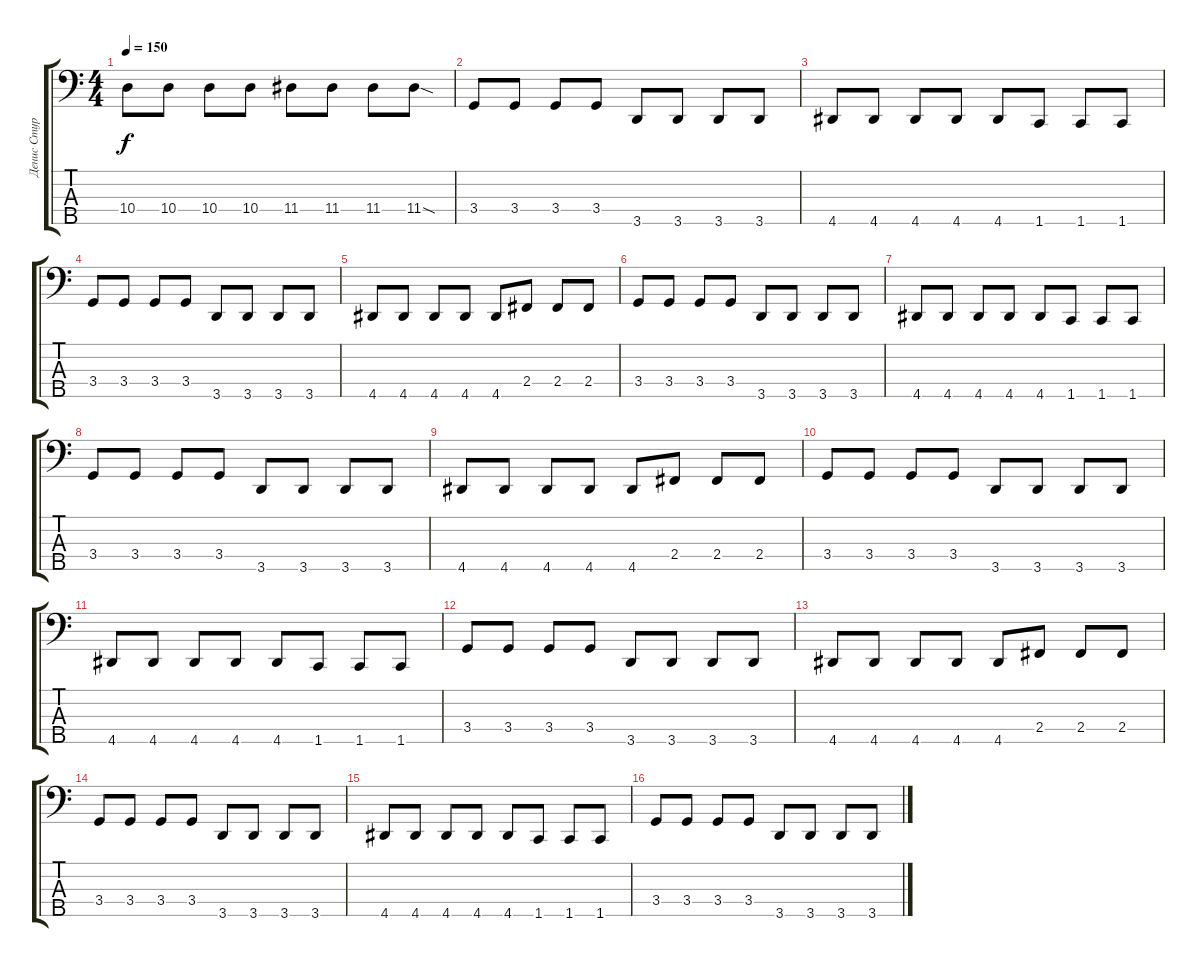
\track ("Денис Стурченко" "Денис Стур") {instrument electricbassfinger}
\staff {score tabs}
\tuning (G2 D2 A1 E1 B0) {hide}
\ts (4 4)
\tempo 150
\clef f4
\ks c
10.4.8{dy f} 10.4.8 10.4.8 10.4.8 11.4.8 11.4.8 11.4.8 11.4{sod}.8 |
3.4.8 3.4.8 3.4.8 3.4.8 3.5.8 3.5.8 3.5.8 3.5.8 |
4.5.8 4.5.8 4.5.8 4.5.8 4.5.8 1.5.8 1.5.8 1.5.8 |
3.4.8 3.4.8 3.4.8 3.4.8 3.5.8 3.5.8 3.5.8 3.5.8 |
4.5.8 4.5.8 4.5.8 4.5.8 4.5.8 2.4.8 2.4.8 2.4.8 |
3.4.8 3.4.8 3.4.8 3.4.8 3.5.8 3.5.8 3.5.8 3.5.8 |
4.5.8 4.5.8 4.5.8 4.5.8 4.5.8 1.5.8 1.5.8 1.5.8 |
3.4.8 3.4.8 3.4.8 3.4.8 3.5.8 3.5.8 3.5.8 3.5.8 |
4.5.8 4.5.8 4.5.8 4.5.8 4.5.8 2.4.8 2.4.8 2.4.8 |
3.4.8 3.4.8 3.4.8 3.4.8 3.5.8 3.5.8 3.5.8 3.5.8 |
4.5.8 4.5.8 4.5.8 4.5.8 4.5.8 1.5.8 1.5.8 1.5.8 |
3.4.8 3.4.8 3.4.8 3.4.8 3.5.8 3.5.8 3.5.8 3.5.8 |
4.5.8 4.5.8 4.5.8 4.5.8 4.5.8 2.4.8 2.4.8 2.4.8 |
3.4.8 3.4.8 3.4.8 3.4.8 3.5.8 3.5.8 3.5.8 3.5.8 |
4.5.8 4.5.8 4.5.8 4.5.8 4.5.8 1.5.8 1.5.8 1.5.8 |
3.4.8 3.4.8 3.4.8 3.4.8 3.5.8 3.5.8 3.5.8 3.5.8
